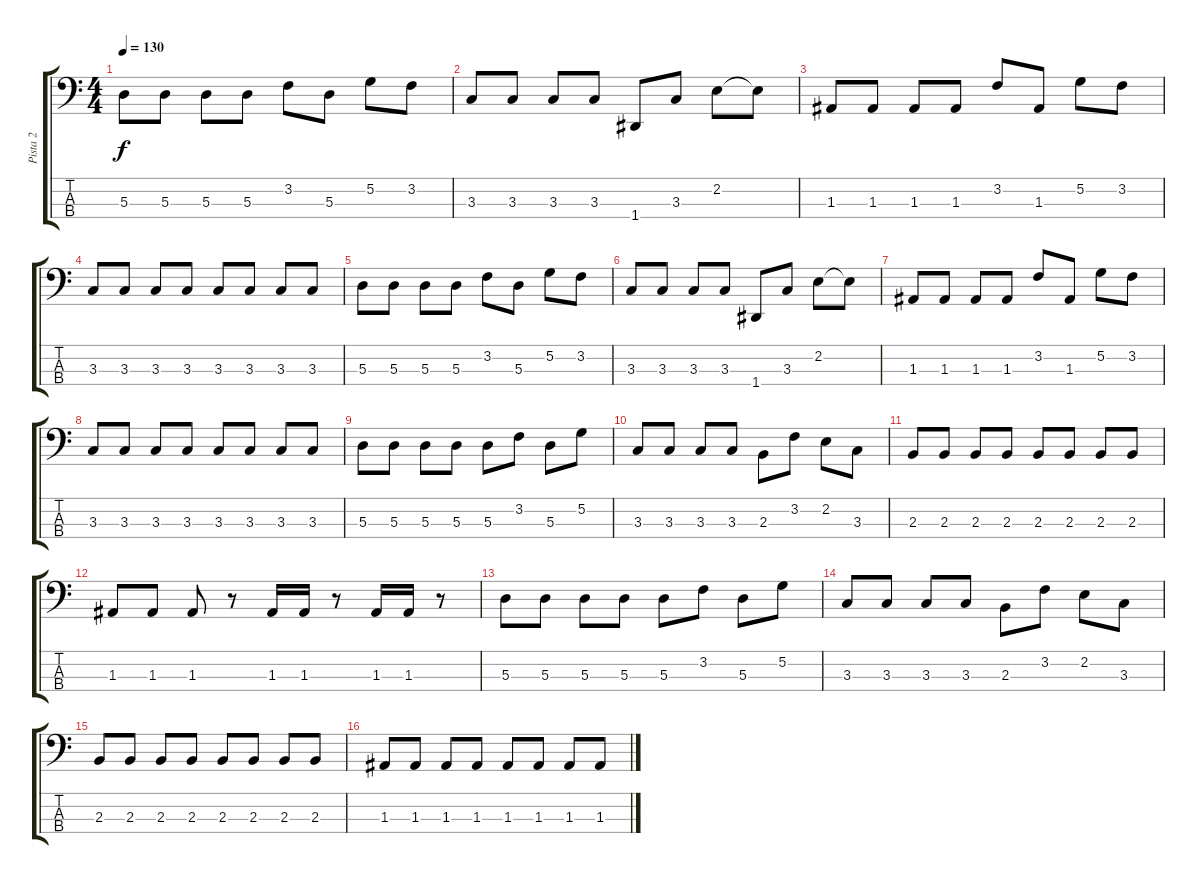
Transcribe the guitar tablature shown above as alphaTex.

\track ("Pista 2" "Pista 2") {instrument electricbassfinger}
\staff {score tabs}
\tuning (G2 D2 A1 D1) {hide}
\ts (4 4)
\tempo 130
\clef f4
\ks c
5.3.8{dy f} 5.3.8 5.3.8 5.3.8 3.2.8 5.3.8 5.2.8 3.2.8 |
3.3.8 3.3.8 3.3.8 3.3.8 1.4.8 3.3.8 2.2.8 2.2{t}.8 |
1.3.8 1.3.8 1.3.8 1.3.8 3.2.8 1.3.8 5.2.8 3.2.8 |
3.3.8 3.3.8 3.3.8 3.3.8 3.3.8 3.3.8 3.3.8 3.3.8 |
5.3.8 5.3.8 5.3.8 5.3.8 3.2.8 5.3.8 5.2.8 3.2.8 |
3.3.8 3.3.8 3.3.8 3.3.8 1.4.8 3.3.8 2.2.8 2.2{t}.8 |
1.3.8 1.3.8 1.3.8 1.3.8 3.2.8 1.3.8 5.2.8 3.2.8 |
3.3.8 3.3.8 3.3.8 3.3.8 3.3.8 3.3.8 3.3.8 3.3.8 |
5.3.8 5.3.8 5.3.8 5.3.8 5.3.8 3.2.8 5.3.8 5.2.8 |
3.3.8 3.3.8 3.3.8 3.3.8 2.3.8 3.2.8 2.2.8 3.3.8 |
2.3.8 2.3.8 2.3.8 2.3.8 2.3.8 2.3.8 2.3.8 2.3.8 |
1.3.8 1.3.8 1.3.8 r.8 1.3.16 1.3.16 r.8 1.3.16 1.3.16 r.8 |
5.3.8 5.3.8 5.3.8 5.3.8 5.3.8 3.2.8 5.3.8 5.2.8 |
3.3.8 3.3.8 3.3.8 3.3.8 2.3.8 3.2.8 2.2.8 3.3.8 |
2.3.8 2.3.8 2.3.8 2.3.8 2.3.8 2.3.8 2.3.8 2.3.8 |
1.3.8 1.3.8 1.3.8 1.3.8 1.3.8 1.3.8 1.3.8 1.3.8
